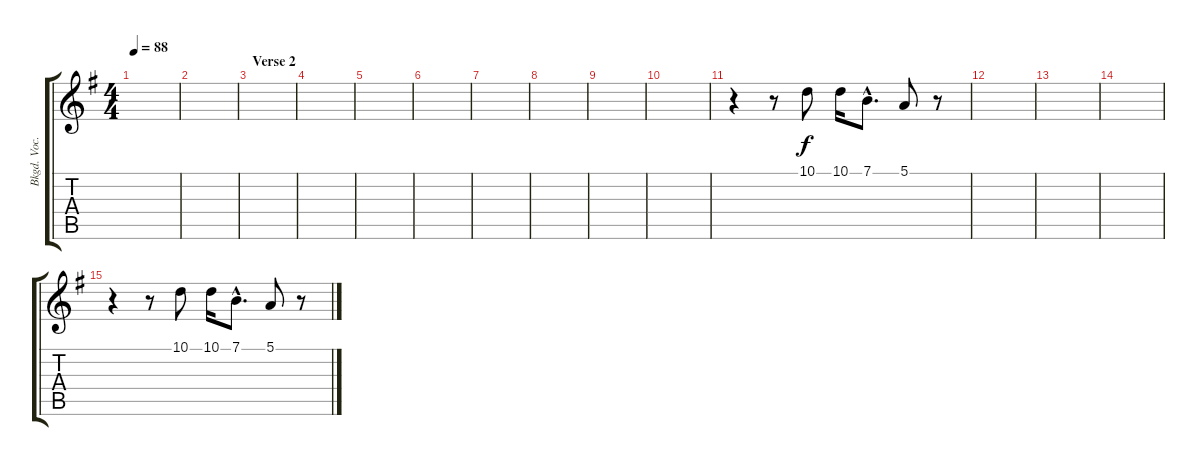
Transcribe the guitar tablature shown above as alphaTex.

\track ("Bkgd. Voc." "Bkgd. Voc.") {instrument choiraahs}
\staff {score tabs}
\tuning (E4 B3 G3 D3 A2 E2) {hide}
\ts (4 4)
\tempo 88
\clef g2
\ks g
|
|
\section ("" "Verse 2")
|
|
|
|
|
|
|
|
r.4 r.8 10.1.8 10.1.16 7.1{hac}.8{d} 5.1.8 r.8 |
|
|
|
r.4 r.8 10.1.8 10.1.16 7.1{hac}.8{d} 5.1.8 r.8
